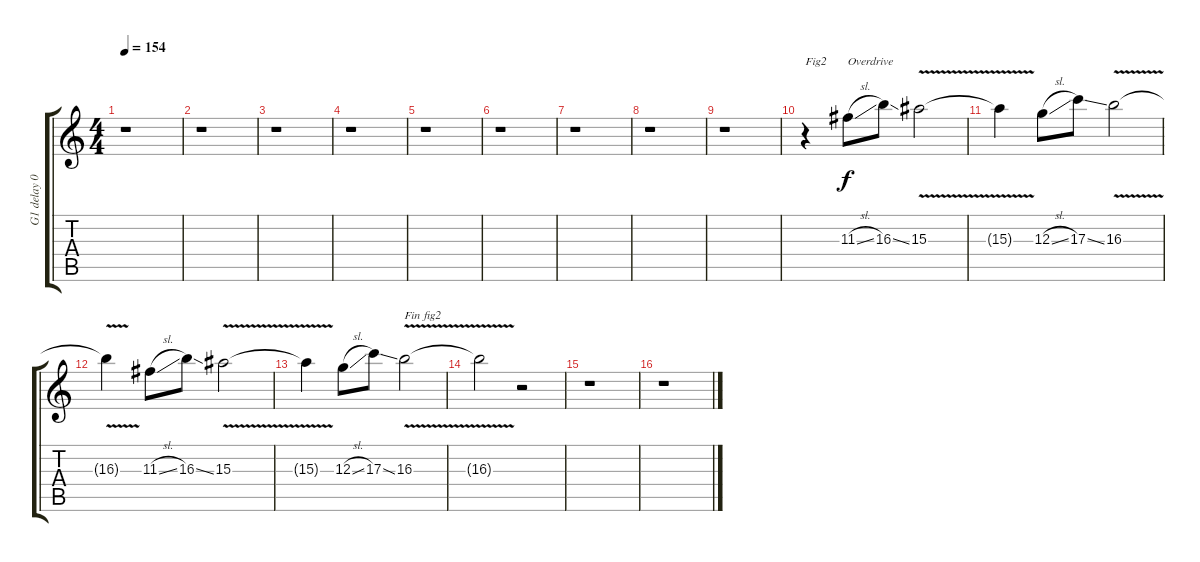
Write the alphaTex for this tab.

\track ("G1 delay 0.779" "G1 delay 0") {instrument overdrivenguitar}
\staff {score tabs}
\tuning (E4 B3 G3 D3 A2 E2) {hide}
\ts (4 4)
\tempo 154
\clef g2
\ks c
r.1{dy f} |
r.1 |
r.1 |
r.1 |
r.1 |
r.1 |
r.1 |
r.1 |
r.1 |
r.4{txt "Fig2"} 11.3{sl}.8{txt "Overdrive"} 16.3{ss}.8 15.3{v}.2 |
15.3{t}.4 12.3{sl}.8 17.3{ss}.8 16.3{v}.2 |
16.3{t}.4 11.3{sl}.8 16.3{ss}.8 15.3{v}.2 |
15.3{t}.4 12.3{sl}.8 17.3{ss}.8 16.3{v}.2{txt "Fin fig2"} |
16.3{t}.2 r.2 |
r.1 |
r.1
